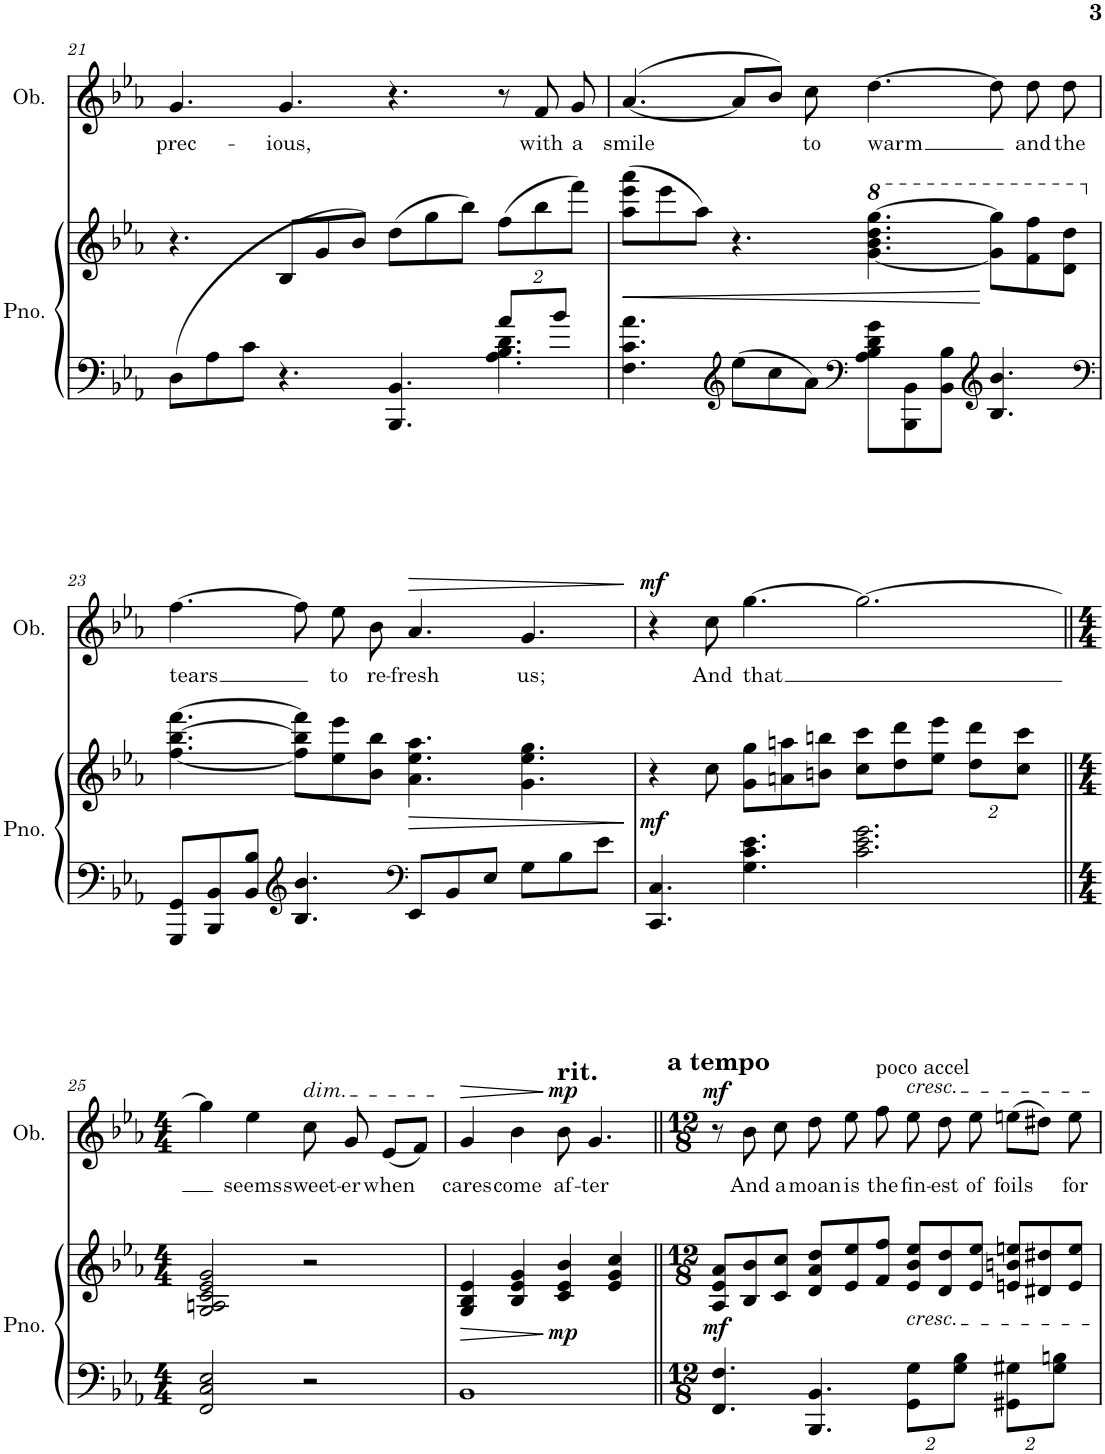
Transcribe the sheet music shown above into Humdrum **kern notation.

**kern	**kern	**dynam	**kern	**text	**dynam
*part2	*part2	*part2	*part1	*part1	*part1
*staff3	*staff2	*staff2/3	*staff1	*staff1	*staff1
*I"Piano	*	*	*I"Oboe	*	*
*I'Pno.	*	*	*I'Ob.	*	*
!!LO:PB:g=z
*clefF4	*clefG2	*	*clefG2	*	*
*k[b-e-a-]	*k[b-e-a-]	*	*k[b-e-a-]	*	*
*M12/8	*M12/8	*	*M12/8	*	*
=21	=21	=21	=21	=21	=21
*^	*	*	*	*	*
!	!	!	!	!	!LO:LY:b	!
(8D\L	8ryy	4.r	.	4.g/	prec-	.
*v	*v	*	*	*	*	*
8A-\	.	.	.	.	.
8c\J	.	.	.	.	.
!	!	!	!	!LO:LY:b	!
4.r	8B-/L	.	4.g/	-ious,	.
.	8g/	.	.	.	.
.	(8b-/J	.	.	.	.
4.BBB-/ 4.BB-/	(8dd\L	.	4.r	.	.
.	8gg\	.	.	.	.
.	8bb-\J)	.	.	.	.
*Xbrackettup	*	*	*	*	*
*^	*	*	*	*	*
16%3a-/L	4.A-\ 4.B-\ 4.d\	(8ff\L	.	8r	.	.
!	!	!	!	!	!LO:LY:b	!
.	.	8bb-\	.	8f/	with	.
16%3b-/J	.	.	.	.	.	.
!	!	!	!	!	!LO:LY:b	!
.	.	8fff\J)	.	8g/	a	.
*v	*v	*	*	*	*	*
=22	=22	=22	=22	=22	=22
!	!	!LO:HP:b	!	!LO:LY:b	!
4.F\ 4.c\ 4.a-\	8aa-\ 8eee-\ 8aaa-\L	<	(>[4.a-/	smile	.
.	8eee-\	.	.	.	.
.	8aa-\J)	.	.	.	.
*clefG2	*	*	*	*	*
8ee-\L	4.r	.	8a-/L]	.	.
8cc\	.	.	8b-/J)	.	.
!	!	!	!	!LO:LY:b	!
8a-\J	.	.	8cc\	to	.
*clefF4	*	*	*	*	*
*	*8va	*	*	*	*
!	!	!	!	!LO:LY:b	!
8A-\ 8B-\ 8d\ 8g\L	[4.gg\ 4.bb-\ 4.ddd\ [4.ggg\	.	[4.dd\	warm	.
8BBB-\ 8BB-\	.	.	.	.	.
8BB-\ 8B-\J	.	.	.	.	.
*clefG2	*	*	*	*	*
4.B-/ 4.b-/	8gg\] 8ggg\]L	[	8dd\]	.	.
!	!	!	!	!LO:LY:b	!
.	8ff\ 8fff\	.	8dd\	and	.
!	!	!	!	!LO:LY:b	!
.	8dd\ 8ddd\J	.	8dd\	the	.
!!LO:LB:g=z
=23	=23	=23	=23	=23	=23
*clefF4	*	*	*	*	*
*	*X8va	*	*	*	*
!	!	!	!	!LO:LY:b	!
8GGG/ 8GG/L	[4.ff\ [4.bb-\ [4.fff\	.	[4.ff\	tears	.
8BBB-/ 8BB-/	.	.	.	.	.
8BB-/ 8B-/J	.	.	.	.	.
*clefG2	*	*	*	*	*
4.B-/ 4.b-/	8ff\] 8bb-\] 8fff\]L	.	8ff\]	.	.
!	!	!	!	!LO:LY:b	!
.	8ee-\ 8eee-\	.	8ee-\	to	.
!	!	!	!	!LO:LY:b	!
.	8b-\ 8bb-\J	.	8b-\	re-	.
*clefF4	*	*	*	*	*
!	!	!LO:HP:b	!	!LO:LY:b	!LO:HP:b
8EE-/L	4.a-\ 4.ee-\ 4.aa-\	>	4.a-/	-fresh	>
8BB-/	.	.	.	.	.
8E-/J	.	.	.	.	.
!	!	!	!	!LO:LY:b	!
8G\L	4.g\ 4.ee-\ 4.gg\	.	4.g/	us;	.
8B-\	.	.	.	.	.
8e-\J	.	.	.	.	.
.	.	]	.	.	]
=24	=24	=24	=24	=24	=24
!	!	!LO:DY:b	!	!	!LO:DY:a
4.CC/ 4.C/	4r	mf	4r	.	mf
!	!	!	!	!LO:LY:b	!
.	8cc\	.	8cc\	And	.
!	!	!	!	!LO:LY:b	!
4.G\ 4.c\ 4.e-\	8g\ 8gg\L	.	[4.gg\	that	.
.	8an\ 8aan\	.	.	.	.
.	8bn\ 8bbn\J	.	.	.	.
2.c\ 2.e-\ 2.g\	8cc\ 8ccc\L	.	2.gg\_	.	.
.	8dd\ 8ddd\	.	.	.	.
.	8ee-\ 8eee-\J	.	.	.	.
*	*Xbrackettup	*	*	*	*
.	16%3dd\ 16%3ddd\L	.	.	.	.
.	16%3cc\ 16%3ccc\J	.	.	.	.
!!LO:LB:g=z
=25||	=25||	=25||	=25||	=25||	=25||
*M4/4	*M4/4	*	*M4/4	*	*
2FF/ 2C/ 2E-/	2G/ 2An/ 2c/ 2e-/ 2g/	.	4gg\]	.	.
!	!	!	!	!LO:LY:b	!
.	.	.	4ee-\	seems	.
!	!	!	!LO:TX:a:i:t=dim.	!	!
!	!	!	!	!LO:LY:b	!
2r	2r	.	8cc\	sweet-	.
!	!	!	!	!LO:LY:b	!
.	.	.	8g/	-er	.
!	!	!	!	!LO:LY:b	!
.	.	.	(8e-/L	when	.
.	.	.	8f/J)	.	.
=26	=26	=26	=26	=26	=26
!	!	!LO:HP:b	!	!LO:LY:b	!LO:HP:b
1BB-	4G/ 4B-/ 4e-/	>	4g/	cares	>
!	!	!	!	!LO:LY:b	!
.	4B-/ 4e-/ 4g/	.	4b-\	come	.
!	!	!	!LO:TX:a:t=rit.	!	!
!	!	!LO:DY:n=1:b	!	!LO:LY:b	!LO:DY:n=1:a
.	4c/ 4e-/ 4b-/	] mp	8b-\	af-	] mp
!	!	!	!	!LO:LY:b	!
.	.	.	4.g/	-ter	.
.	4e-/ 4g/ 4cc/	.	.	.	.
=27||	=27||	=27||	=27||	=27||	=27||
*M12/8	*M12/8	*	*M12/8	*	*
!	!	!	!LO:TX:a:B:t=a tempo	!	!
!	!	!LO:DY:b	!	!	!LO:DY:a
4.FF/ 4.F/	8A-/ 8e-/ 8a-/L	mf	8r	.	mf
!	!	!	!	!LO:LY:b	!
.	8B-/ 8b-/	.	8b-\	And	.
!	!	!	!	!LO:LY:b	!
.	8c/ 8cc/J	.	8cc\	a	.
!	!	!	!	!LO:LY:b	!
4.BBB-/ 4.BB-/	8d/ 8a-/ 8dd/L	.	8dd\	moan	.
!	!	!	!	!LO:LY:b	!
.	8e-/ 8ee-/	.	8ee-\	is	.
!	!	!	!LO:TX:a:t=poco accel	!	!
!	!	!	!	!LO:LY:b	!
.	8f/ 8ff/J	.	8ff\	the	.
!	!	!	!LO:TX:a:i:t=cresc.	!	!
!	!LO:TX:b:i:t=cresc.	!	!	!	!
!	!	!	!	!LO:LY:b	!
16%3GG\ 16%3G\L	8e-/ 8b-/ 8ee-/L	.	8ee-\	fin-	.
!	!	!	!	!LO:LY:b	!
.	8d/ 8dd/	.	8dd\	-est	.
16%3G\ 16%3B-\J	.	.	.	.	.
!	!	!	!	!LO:LY:b	!
.	8e-/ 8ee-/J	.	8ee-\	of	.
!	!	!	!	!LO:LY:b	!
16%3GG#X\ 16%3G#X\L	8en/ 8bn/ 8een/L	.	(8een\L	foils	.
.	8d#X/ 8dd#X/	.	8dd#X\J)	.	.
16%3G#\ 16%3Bn\J	.	.	.	.	.
!	!	!	!	!LO:LY:b	!
.	8e/ 8ee/J	.	8ee\	for	.
=	=	=	=	=	=
*-	*-	*-	*-	*-	*-
